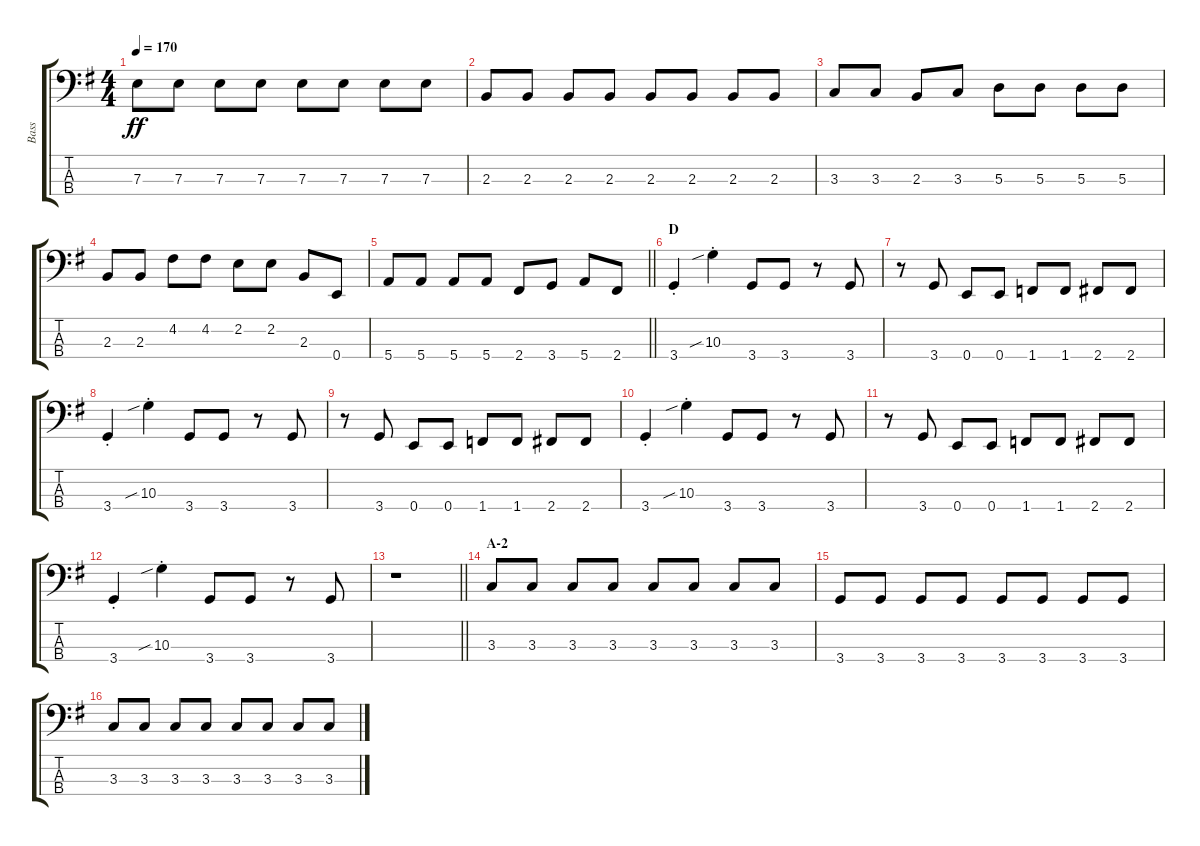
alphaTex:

\track ("Bass" "Bass") {instrument electricbasspick}
\staff {score tabs}
\tuning (G2 D2 A1 E1) {hide}
\ts (4 4)
\tempo 170
\clef f4
\ks g
7.3.8{dy ff} 7.3.8 7.3.8 7.3.8 7.3.8 7.3.8 7.3.8 7.3.8 |
2.3.8 2.3.8 2.3.8 2.3.8 2.3.8 2.3.8 2.3.8 2.3.8 |
3.3.8 3.3.8 2.3.8 3.3.8 5.3.8 5.3.8 5.3.8 5.3.8 |
2.3.8 2.3.8 4.2.8 4.2.8 2.2.8 2.2.8 2.3.8 0.4.8 |
\barLineRight lightlight
5.4.8 5.4.8 5.4.8 5.4.8 2.4.8 3.4.8 5.4.8 2.4.8 |
\section ("" "D")
3.4{st}.4 10.3{sib st}.4 3.4.8 3.4.8 r.8 3.4.8 |
r.8 3.4.8 0.4.8 0.4.8 1.4.8 1.4.8 2.4.8 2.4.8 |
3.4{st}.4 10.3{sib st}.4 3.4.8 3.4.8 r.8 3.4.8 |
r.8 3.4.8 0.4.8 0.4.8 1.4.8 1.4.8 2.4.8 2.4.8 |
3.4{st}.4 10.3{sib st}.4 3.4.8 3.4.8 r.8 3.4.8 |
r.8 3.4.8 0.4.8 0.4.8 1.4.8 1.4.8 2.4.8 2.4.8 |
3.4{st}.4 10.3{sib st}.4 3.4.8 3.4.8 r.8 3.4.8 |
\barLineRight lightlight
r.1 |
\section ("" "A-2")
3.3.8 3.3.8 3.3.8 3.3.8 3.3.8 3.3.8 3.3.8 3.3.8 |
3.4.8 3.4.8 3.4.8 3.4.8 3.4.8 3.4.8 3.4.8 3.4.8 |
3.3.8 3.3.8 3.3.8 3.3.8 3.3.8 3.3.8 3.3.8 3.3.8
